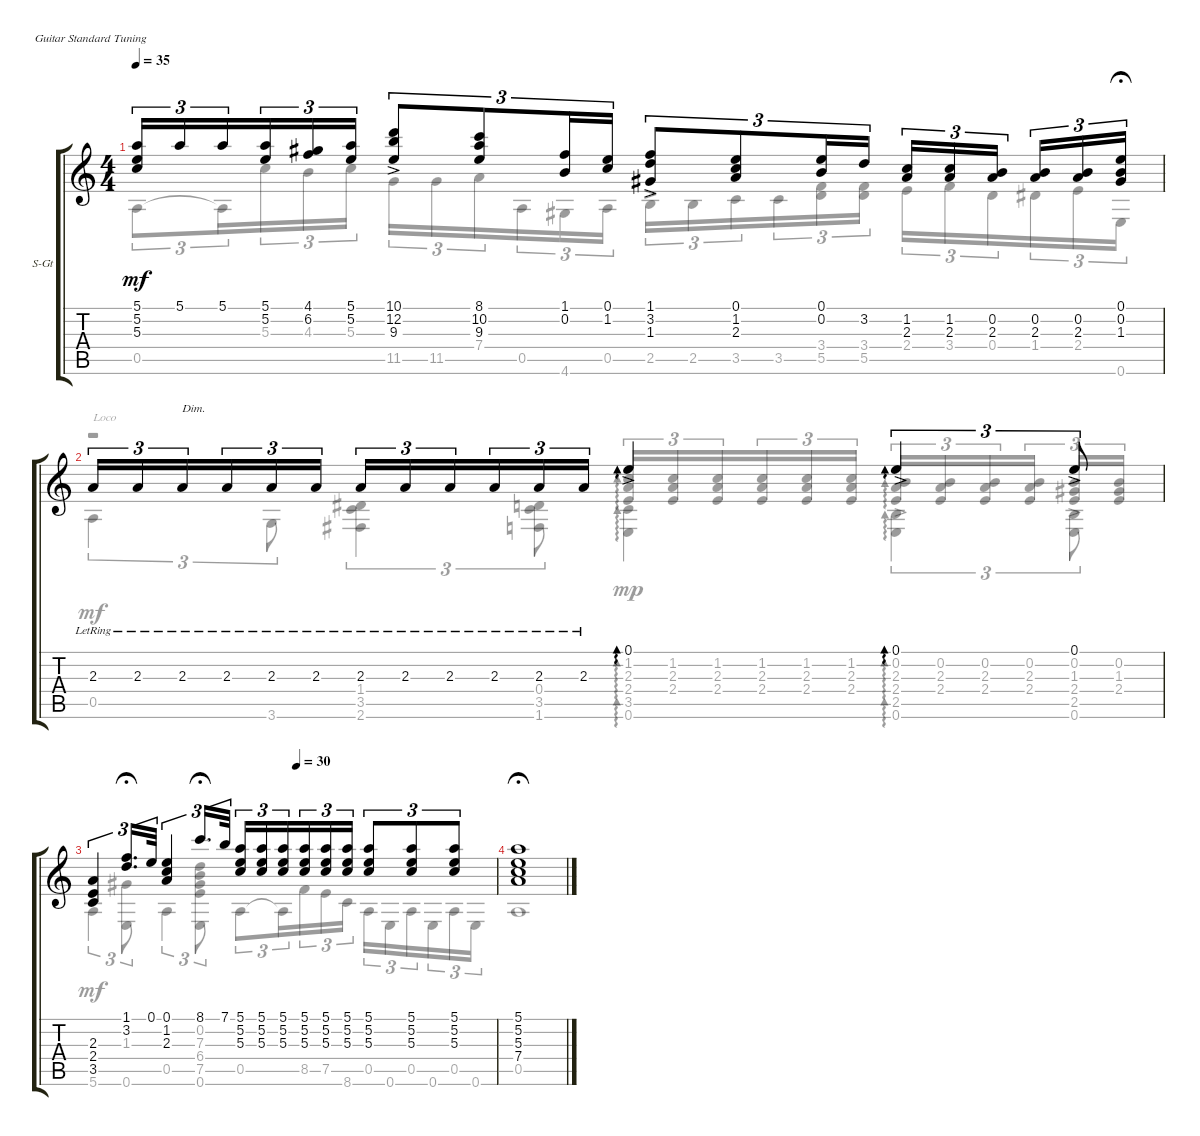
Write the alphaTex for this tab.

\defaultSystemsLayout 4
\bracketExtendMode groupsimilarinstruments
\firstSystemTrackNameOrientation horizontal
\otherSystemsTrackNameOrientation horizontal
\track ("Acoustic guitar" "S-Gt") {instrument acousticguitarsteel}
\staff {score tabs}
\tuning (E4 B3 G3 D3 A2 E2)
\voice
\ts (4 4)
\tempo 35
\clef g2
\ks c
(5.1 5.2 5.3).16{tu (3 2) dy mf} 5.1.16{tu (3 2)} 5.1.16{tu (3 2) beam merge} (5.1 5.2).16{tu (3 2)} (4.1 6.2).16{tu (3 2)} (5.1 5.2).16{tu (3 2)} (10.1 12.2 9.3{ac}).8{tu (3 2) beam merge} (8.1 10.2 9.3).8{tu (3 2) beam merge} (1.1 0.2).16{tu (3 2) beam merge} (0.1 1.2).16{tu (3 2) beam split} (1.1{ac} 3.2{ac} 1.3{ac}).8{tu (3 2) beam merge} (0.1 1.2 2.3).8{tu (3 2) beam merge} (0.2 0.1).16{tu (3 2)} 3.2.16{tu (3 2) beam split} (1.2 2.3).16{tu (3 2)} (1.2 2.3).16{tu (3 2)} (2.3 0.2).16{tu (3 2)} (2.3 0.2).16{tu (3 2)} (2.3 0.2).16{tu (3 2)} (1.3 0.2 0.1).16{tu (3 2) fermata (medium 0.8)} |
2.3{lr}.16{tu (3 2)} 2.3{lr}.16{tu (3 2)} 2.3{lr}.16{tu (3 2) txt "Dim." beam merge} 2.3{lr}.16{tu (3 2)} 2.3{lr}.16{tu (3 2)} 2.3{lr}.16{tu (3 2)} 2.3{lr}.16{tu (3 2)} 2.3{lr}.16{tu (3 2)} 2.3{lr}.16{tu (3 2) beam merge} 2.3{lr}.16{tu (3 2) beam merge} 2.3{lr}.16{tu (3 2)} 2.3{lr}.16{tu (3 2)} 0.1{ac}.4{ad 0} 0.1{ac}.4{tu (3 2) ad 0} 0.1{ac}.8{tu (3 2)} |
\tempo (30 0.50625)
(2.3 2.4 3.5).4{tu (3 2)} (1.1 3.2).16{d tu (3 2) fermata (medium 0.5) beam merge} 0.1.32{tu (3 2)} (0.1 1.2 2.3).4{tu (3 2)} 8.1.16{d tu (3 2) fermata (medium 0.5) beam merge} 7.1.32{tu (3 2) beam split} (5.1 5.2 5.3).16{tu (3 2) beam merge} (5.1 5.2 5.3).16{tu (3 2) beam merge} (5.1 5.2 5.3).16{tu (3 2) beam merge} (5.1 5.2 5.3).16{tu (3 2) beam merge} (5.1 5.2 5.3).16{tu (3 2) beam merge} (5.1 5.2 5.3).16{tu (3 2) beam split} (5.1 5.2 5.3).8{tu (3 2) beam merge} (5.1 5.2 5.3).8{tu (3 2) beam merge} (5.1 5.2 5.3).8{tu (3 2)} |
(5.1 5.2 5.3 7.4).1{fermata (medium 0.5)}
\voice
\clef g2
\ottava regular
\simile none
\ks c
0.5.8{tu (3 2) dy mf} 0.5{t}.16{tu (3 2) beam merge} 5.3.16{tu (3 2)} 4.3.16{tu (3 2)} 5.3.16{tu (3 2)} 11.5.16{tu (3 2)} 11.5.16{tu (3 2)} 7.4.16{tu (3 2) beam merge} 0.5.16{tu (3 2)} 4.6.16{tu (3 2)} 0.5.16{tu (3 2)} 2.5{ac}.16{tu (3 2)} 2.5.16{tu (3 2)} 3.5.16{tu (3 2) beam merge} 3.5.16{tu (3 2)} (3.4 5.5).16{tu (3 2)} (3.4 5.5).16{tu (3 2)} 2.4.16{tu (3 2)} 3.4.16{tu (3 2)} 0.4.16{tu (3 2) beam merge} 1.4.16{tu (3 2)} 2.4.16{tu (3 2)} 0.6.16{tu (3 2) fermata (medium 0.8)} |
r.2 (1.2 2.3 2.4).16{tu (3 2) ad 0 dy mp beam invert} (1.2 2.3 2.4).16{tu (3 2)} (1.2 2.3 2.4).16{tu (3 2) beam merge} (1.2 2.3 2.4).16{tu (3 2)} (1.2 2.3 2.4).16{tu (3 2)} (1.2 2.3 2.4).16{tu (3 2)} (0.2{ac} 2.3{ac} 2.4{ac}).16{tu (3 2) ad 0 beam invert} (0.2 2.3 2.4).16{tu (3 2)} (0.2 2.3 2.4).16{tu (3 2) beam merge} (0.2 2.3 2.4).16{tu (3 2) beam split} (0.2{ac} 1.3{ac} 2.4{ac}).16{tu (3 2) beam invert} (2.4 1.3 0.2).16{tu (3 2)} |
5.6.4{tu (3 2) dy mf} (0.6 1.3).8{tu (3 2) fermata (medium 0.5)} 0.5.4{tu (3 2)} (0.2 7.3 6.4 7.5 0.6).8{tu (3 2) fermata (medium 0.5)} 0.5.8{tu (3 2)} 0.5{t}.16{tu (3 2) beam merge} 8.5.16{tu (3 2)} 7.5.16{tu (3 2)} 8.6.16{tu (3 2)} 0.5.16{tu (3 2)} 0.6.16{tu (3 2) beam merge} 0.5.16{tu (3 2) beam merge} 0.6.16{tu (3 2)} 0.5.16{tu (3 2)} 0.6.16{tu (3 2) fermata (long 1)} |
0.5.1{fermata (medium 0.5)}
\voice
\clef g2
\ottava regular
\simile none
\ks c
|
0.5.4{tu (3 2) txt "Loco"} 3.6.8{tu (3 2)} (1.4 3.5 2.6).4{tu (3 2)} (0.4 3.5 1.6).8{tu (3 2)} (3.5 0.6).4{ad 0 dy mp} (2.5 0.6).4{tu (3 2) ad 0} (2.5 0.6).8{tu (3 2)} |
|
